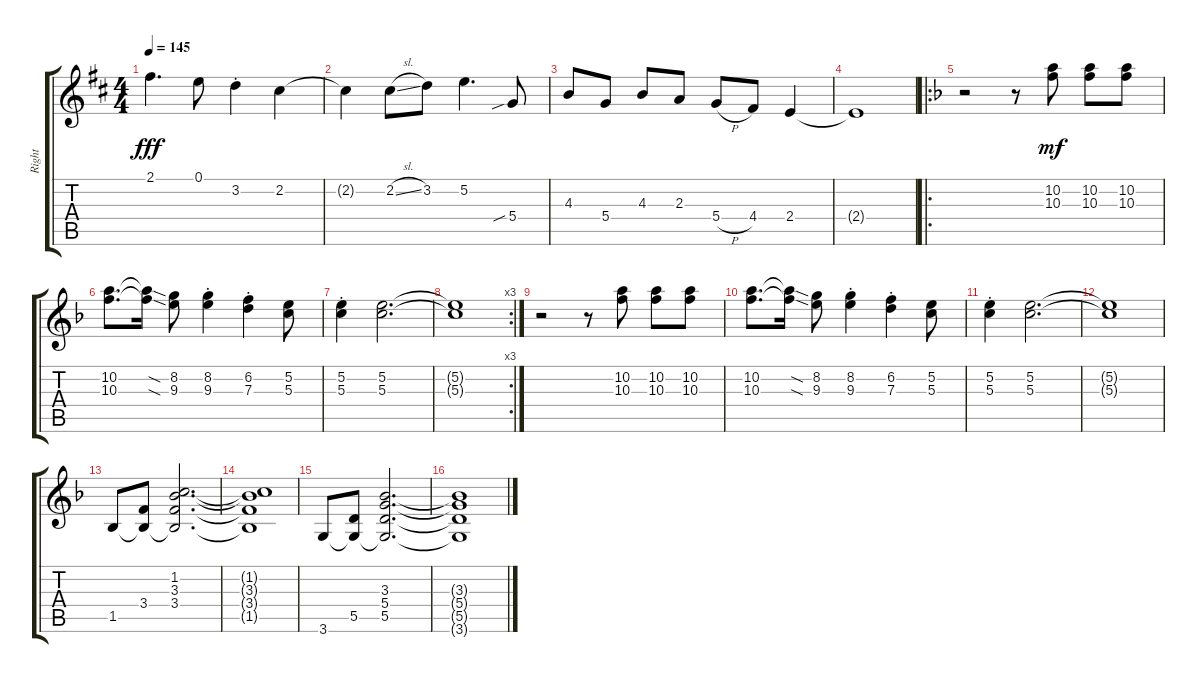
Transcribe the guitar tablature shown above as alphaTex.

\track ("Right" "Right") {instrument acousticguitarsteel}
\staff {score tabs}
\tuning (E4 B3 G3 D3 A2 E2) {hide}
\ts (4 4)
\tempo 145
\clef g2
\ks d
2.1.4{d dy fff} 0.1.8 3.2{st}.4 2.2.4 |
2.2{t}.4 2.2{sl}.8 3.2.8 5.2.4{d} 5.4{sib}.8 |
4.3.8 5.4.8 4.3.8 2.3.8 5.4{h}.8 4.4.8 2.4.4 |
2.4{t}.1 |
\ro
\ks f
r.2 r.8 (10.2 10.3).8{dy mf} (10.2 10.3).8 (10.2 10.3).8 |
(10.2 10.3).8{d} (10.2{sod t} 10.3{sod t}).16 (8.2 9.3).8 (8.2{st} 9.3{st}).4 (6.2{st} 7.3{st}).4 (5.2 5.3).8 |
(5.2{st} 5.3{st}).4 (5.2 5.3).2{d} |
\rc 3
(5.2{t} 5.3{t}).1 |
r.2 r.8 (10.2 10.3).8 (10.2 10.3).8 (10.2 10.3).8 |
(10.2 10.3).8{d} (10.2{sod t} 10.3{sod t}).16 (8.2 9.3).8 (8.2{st} 9.3{st}).4 (6.2{st} 7.3{st}).4 (5.2 5.3).8 |
(5.2{st} 5.3{st}).4 (5.2 5.3).2{d} |
(5.2{t} 5.3{t}).1 |
1.5.8 (3.4 1.5{t}).8 (1.2 3.3 3.4 1.5{t}).2{d} |
(1.2{t} 3.3{t} 3.4{t} 1.5{t}).1 |
3.6.8 (5.5 3.6{t}).8 (3.3 5.4 5.5 3.6{t}).2{d} |
(3.3{t} 5.4{t} 5.5{t} 3.6{t}).1
